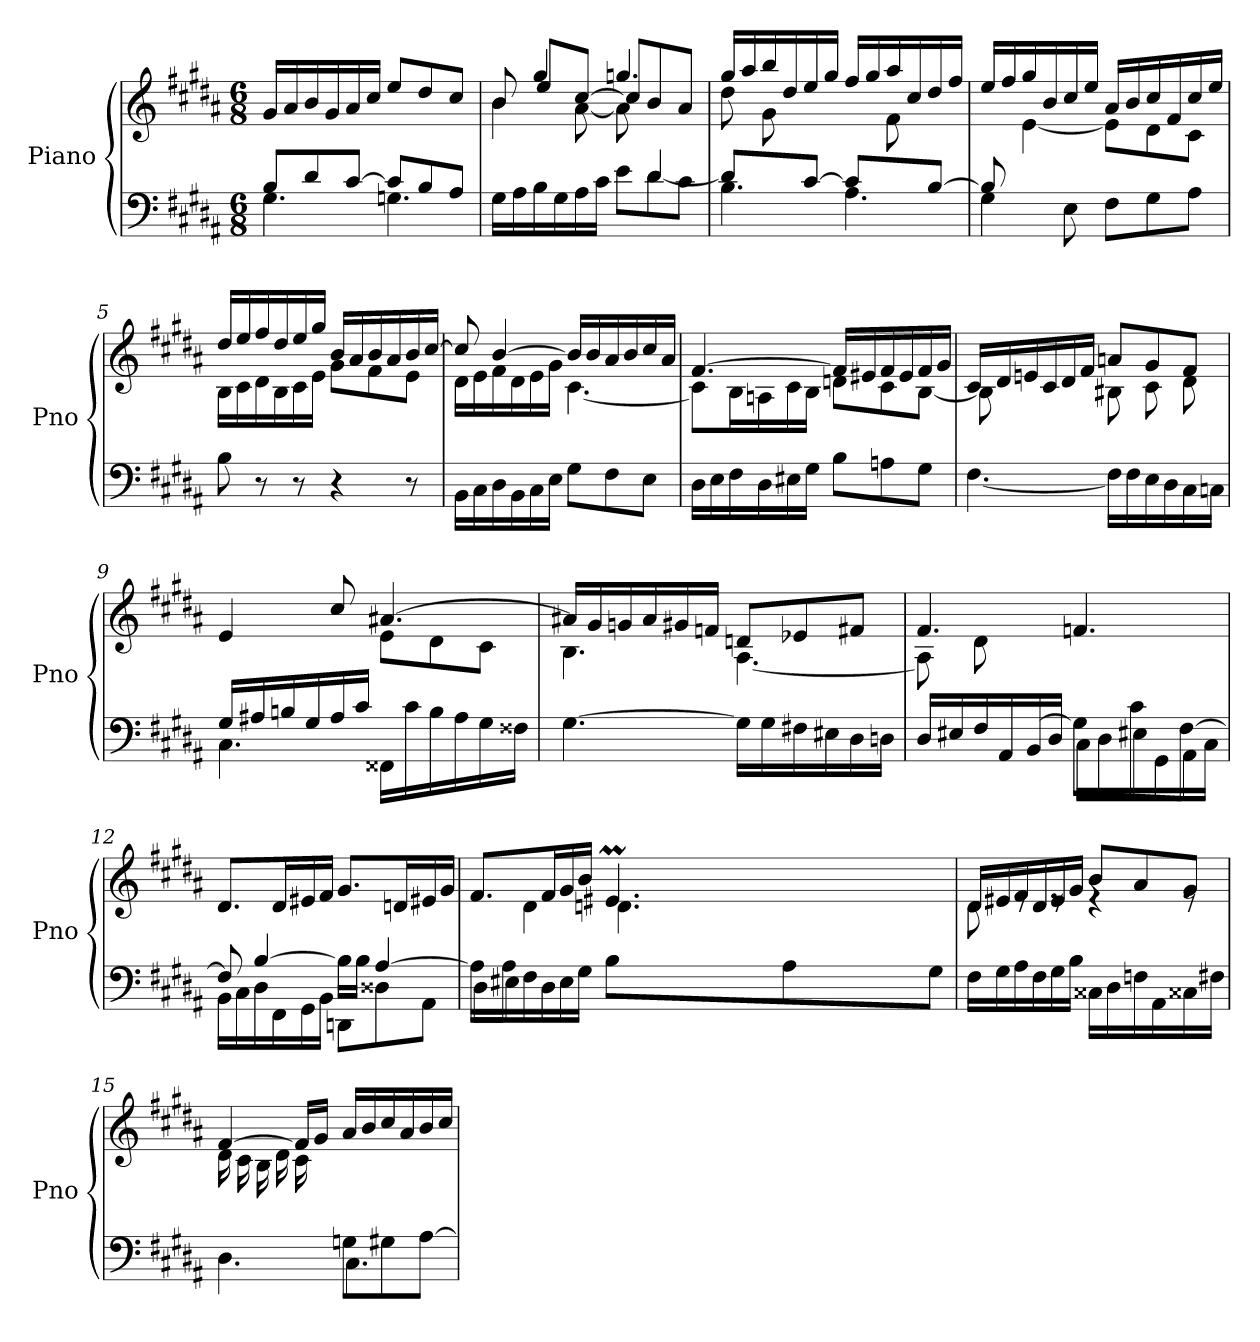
**kern	**kern
*part1	*part1
*staff2	*staff1
*I"Piano	*
*I'Pno	*
*clefF4	*clefG2
*k[f#c#g#d#a#]	*k[f#c#g#d#a#]
*M6/8	*M6/8
=1	=1
*^	*
8B/L	4.G#\	16g#/LL
.	.	16a#/
8d#/	.	16b/
.	.	16g#/
[8c#/J	.	16a#/
.	.	16cc#/JJ
8c#/L]	4.Gni\	8ee/L
8B/	.	8dd#/
8A#/J	.	8cc#/J
=2	=2	=2
*^	*	*^
*	*	*^	*	*^
*	*	*	*	*	*	*^
2ryy	8ryy	16G#\LL	2ryy	8b/	4b\	8ryy	2ryy
.	.	16A#\	.	.	.	.	.
.	2ryy	16B\	.	4gg#/	.	8ee/L	.
.	.	16G#\	.	.	.	.	.
.	.	16A#\	.	.	[8a#\	[8cc#/J	.
.	.	16c#\JJ	.	.	.	.	.
.	.	8e\L	.	4.ggni/	8a#\]	8cc#/L]	.
4ryy	.	8d#\	[4d#/	.	4ryy	8b/	4ryy
.	8ryy	8c#\J	.	.	.	8a#/J	.
*	*	*v	*v	*	*	*	*
*	*	*	*	*	*v	*v
=3	=3	=3	=3	=3	=3
8ryy	4.B\	8d#/L]	16gg#/LL	8dd#\	8ryy
.	.	.	16aa#/	.	.
2ryy	.	8ryy	16bb/	2ryy	8g#\
.	.	.	16dd#/	.	.
.	.	[8c#/J	16ee/	.	4ryy
.	.	.	16gg#/JJ	.	.
.	4.A#\	8c#/L]	16ff#/LL	.	.
.	.	.	16gg#/	.	.
.	.	8ryy	16aa#/	.	8f#\
.	.	.	16cc#/	.	.
8ryy	.	[8B/J	16dd#/	8ryy	8ryy
.	.	.	16ff#/JJ	.	.
*	*v	*v	*	*	*
*	*	*	*v	*v
=4	=4	=4	=4
4G#\	8B/]	16ee/LL	8ryy
.	.	16ff#/	.
.	2ryy	16gg#/	[4e\
.	.	16b/	.
8E\	.	16cc#/	.
.	.	16ee/JJ	.
8F#\L	.	16a#/LL	8e\L]
.	.	16b/	.
8G#\	.	16cc#/	8d#\
.	.	16f#/	.
8A#\J	8ryy	16cc#/	8c#\J
.	.	16ee/JJ	.
*v	*v	*	*
!!LO:LB:g=z	!!
=5	=5	=5
8B\	16dd#/LL	16B\LL
.	16ee/	16c#\
8r	16ff#/	16d#\
.	16dd#/	16B\
8r	16ee/	16c#\
.	16gg#/JJ	16e\JJ
4r	16b/LL	8g#\L
.	16a#/	.
.	16b/	8f#\
.	16a#/	.
8r	16b/	8e\J
.	[16cc#/JJ	.
=6	=6	=6
16BB\LL	8cc#/]	16d#\LL
16C#\	.	16e\
16D#\	[4b/	16f#\
16BB\	.	16d#\
16C#\	.	16e\
16E\JJ	.	16g#\JJ
8G#\L	16b/LL]	[4.c#\
.	16b/	.
8F#\	16a#/	.
.	16b/	.
8E\J	16cc#/	.
.	16a#/JJ	.
=7	=7	=7
16D#\LL	[4.f#/	8c#\L]
16E\	.	.
16F#\	.	16B\L
16D#\	.	16An\
16E#X\	.	16c#\
16G#\JJ	.	16B\JJ
8B\L	16f#/LL]	8dn\L
.	16e#X/	.
8An\	16f#/	8c#\
.	16e#/	.
8G#\J	16f#/	[8B\J
.	16g#/JJ	.
!!LO:LB:g=z	!!
=8	=8	=8
*^	*	*
8ryy	[4.F#\	16c#/LL	8B\L]
.	.	16d#/	.
16An/L	.	16en/	4ryy
16G#/	.	16c#/	.
16A/	.	16d#/	.
16F#/JJ	.	16f#/JJ	.
4.ryy	16F#\LL]	8an/L	8B#X\L
.	16F#\	.	.
.	16E\	8g#/	8c#\
.	16D#\	.	.
.	16C#\	8f#/J	8d#\J
.	16Cni\JJ	.	.
=9	=9	=9	=9
16G#/LL	4.C#\	4e/	4.ryy
16A#X/	.	.	.
16Bn/	.	.	.
16G#/	.	.	.
16A#/	.	8cc#/	.
16c#/JJ	.	.	.
4.ryy	16FF##X\LL	[4.a#X/	8e\L
.	16c#\	.	.
.	16B\	.	8d#\
.	16A#\	.	.
.	16G#\	.	8c#\J
.	16F##X\JJ	.	.
*v	*v	*	*
=10	=10	=10
[4.G#\	16a#X/LL]	4.B\
.	16g#/	.
.	16gni/	.
.	16a#/	.
.	16g#/	.
.	16fni/JJ	.
16G#\LL]	8dni/L	[4.A#\
16G#\	.	.
16F#X\	8e-Xi/	.
16E#X\	.	.
16D#\	8f#Xi/J	.
16Dni\JJ	.	.
!!LO:LB:g=z	!!
=11	=11	=11
*^	*	*
4ryy	16D#/LL	4.f#/	8A#\L]
.	16E#X/	.	.
.	16F#/	.	8d#\
.	16AA#/	.	.
[8G#/J	16BB/	.	2ryy
.	16D#/JJ	.	.
8G#\L]	16C#\LL	4.fni/	.
.	16D#\	.	.
8c#\	16E#X\	.	.
.	16GG#\	.	.
[8F#\J	16AA#\	.	.
.	16C#\JJ	.	.
*	*	*v	*v
=12	=12	=12
8F#/]	16BB\LL	8.d#/L
.	16C#\	.
[4B/	16D#\	.
.	16FF#\	16d#/L
.	16GG#\	16e#X/
.	16BB\JJ	16f#/JJ
16B\LL]	8DDni\L	8.g#/L
16B\JJ	.	.
[4A#/	8D##Xi\	.
.	.	16dni/L
.	8AA#\J	16e#X/
.	.	16g#/JJ
!!LO:LB:g=z
=13	=13	=13
*	*^	*^
*	*	*	*	*^
16A#\LL]	4.ryy	16D#\LL	8.f#/L	8ryy	4.ryy
16A#\JJ	.	16E#X\	.	.	.
2ryy	.	16F#\	.	4d#\	.
.	.	16D#\	16f#/L	.	.
.	.	16E#\	16g#/	.	.
.	.	16G#\JJ	16b/JJ	.	.
.	4.ryy	8B\L	4.e#Xm/	4.dni\	64f#yy
.	.	.	.	.	64e#yy
.	.	.	.	.	64f#yy
.	.	.	.	.	64e#yy
.	.	.	.	.	64f#yy
.	.	.	.	.	64e#yy
.	.	.	.	.	64f#yy
.	.	.	.	.	64e#yy
.	.	8A#\	.	.	64f#yy
.	.	.	.	.	64e#yy
.	.	.	.	.	64f#yy
.	.	.	.	.	64e#yy
.	.	.	.	.	64f#yy
.	.	.	.	.	64e#yy
.	.	.	.	.	64f#yy
.	.	.	.	.	[64e#yy
8ryy	.	8G#\J	.	.	8e#yy]
*v	*v	*v	*	*	*
*	*	*v	*v
!!LO:PB:g=z
=14	=14	=14
16F#\LL	16d#/LL	8d#\
16G#\	16e#X/	.
16A#\	16f#/	8re
16F#\	16d#/	.
16G#\	16e#/	8re
16B\JJ	16g#/JJ	.
16C##X\LL	8b/L	4re
16D#\	.	.
16Fni\	8a#/	.
16AA#\	.	.
16C##X\	8g#/J	8re
16F#Xi\JJ	.	.
=15	=15	=15
*^	*	*
4ryy	4.D#\	[4f#/	16d#\LL
.	.	.	16c#\
.	.	.	16B\
.	.	.	16d#\
16ryy	.	16f#/LL]	16c#\
16A#/JJ	.	16g#/JJ	4..ryy
8Gni\L	4.C#\	16a#/LL	.
.	.	16b/	.
8G#\	.	16cc#/	.
.	.	16a#/	.
[8A#\J	.	16b/	.
.	.	16cc#/JJ	.
*v	*v	*	*
*	*v	*v
=	=
*-	*-
